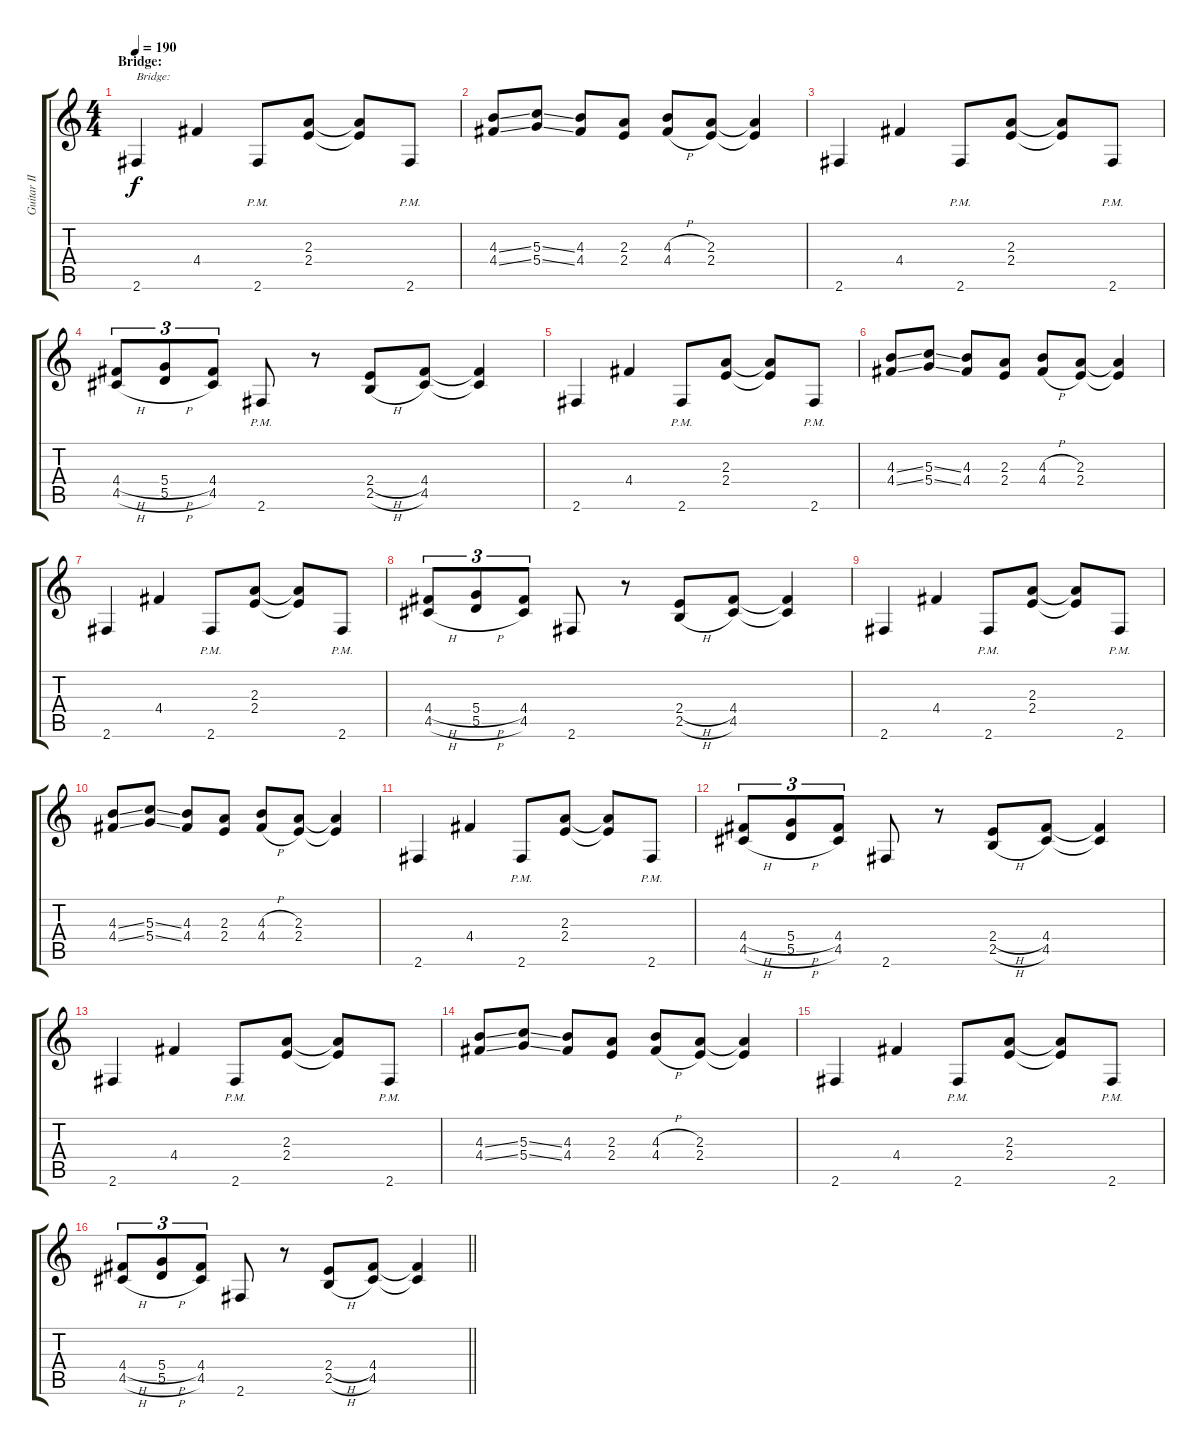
\track ("Guitar II" "Guitar II") {instrument distortionguitar}
\staff {score tabs}
\tuning (E4 B3 G3 D3 A2 E2) {hide}
\ts (4 4)
\section ("" "Bridge:")
\tempo 190
\clef g2
\ks c
2.6.4{txt "Bridge:" dy f} 4.4.4 2.6{pm}.8 (2.3 2.4).8 (2.3{t} 2.4{t}).8 2.6{pm}.8 |
(4.3{ss} 4.4{ss}).8 (5.3{ss} 5.4{ss}).8 (4.3 4.4).8 (2.3 2.4).8 (4.3{h} 4.4{h}).8 (2.3 2.4).8 (2.3{t} 2.4{t}).4 |
2.6.4 4.4.4 2.6{pm}.8 (2.3 2.4).8 (2.3{t} 2.4{t}).8 2.6{pm}.8 |
(4.4{h} 4.5{h}).8{tu (3 2)} (5.4{h} 5.5{h}).8{tu (3 2)} (4.4 4.5).8{tu (3 2)} 2.6{pm}.8 r.8 (2.4{h} 2.5{h}).8 (4.4 4.5).8 (4.4{t} 4.5{t}).4 |
2.6.4 4.4.4 2.6{pm}.8 (2.3 2.4).8 (2.3{t} 2.4{t}).8 2.6{pm}.8 |
(4.3{ss} 4.4{ss}).8 (5.3{ss} 5.4{ss}).8 (4.3 4.4).8 (2.3 2.4).8 (4.3{h} 4.4{h}).8 (2.3 2.4).8 (2.3{t} 2.4{t}).4 |
2.6.4 4.4.4 2.6{pm}.8 (2.3 2.4).8 (2.3{t} 2.4{t}).8 2.6{pm}.8 |
(4.4{h} 4.5{h}).8{tu (3 2)} (5.4{h} 5.5{h}).8{tu (3 2)} (4.4 4.5).8{tu (3 2)} 2.6.8 r.8 (2.4{h} 2.5{h}).8 (4.4 4.5).8 (4.4{t} 4.5{t}).4 |
2.6.4 4.4.4 2.6{pm}.8 (2.3 2.4).8 (2.3{t} 2.4{t}).8 2.6{pm}.8 |
(4.3{ss} 4.4{ss}).8 (5.3{ss} 5.4{ss}).8 (4.3 4.4).8 (2.3 2.4).8 (4.3{h} 4.4{h}).8 (2.3 2.4).8 (2.3{t} 2.4{t}).4 |
2.6.4 4.4.4 2.6{pm}.8 (2.3 2.4).8 (2.3{t} 2.4{t}).8 2.6{pm}.8 |
(4.4{h} 4.5{h}).8{tu (3 2)} (5.4{h} 5.5{h}).8{tu (3 2)} (4.4 4.5).8{tu (3 2)} 2.6.8 r.8 (2.4{h} 2.5{h}).8 (4.4 4.5).8 (4.4{t} 4.5{t}).4 |
2.6.4 4.4.4 2.6{pm}.8 (2.3 2.4).8 (2.3{t} 2.4{t}).8 2.6{pm}.8 |
(4.3{ss} 4.4{ss}).8 (5.3{ss} 5.4{ss}).8 (4.3 4.4).8 (2.3 2.4).8 (4.3{h} 4.4{h}).8 (2.3 2.4).8 (2.3{t} 2.4{t}).4 |
2.6.4 4.4.4 2.6{pm}.8 (2.3 2.4).8 (2.3{t} 2.4{t}).8 2.6{pm}.8 |
\barLineRight lightlight
(4.4{h} 4.5{h}).8{tu (3 2)} (5.4{h} 5.5{h}).8{tu (3 2)} (4.4 4.5).8{tu (3 2)} 2.6.8 r.8 (2.4{h} 2.5{h}).8 (4.4 4.5).8 (4.4{t} 4.5{t}).4
